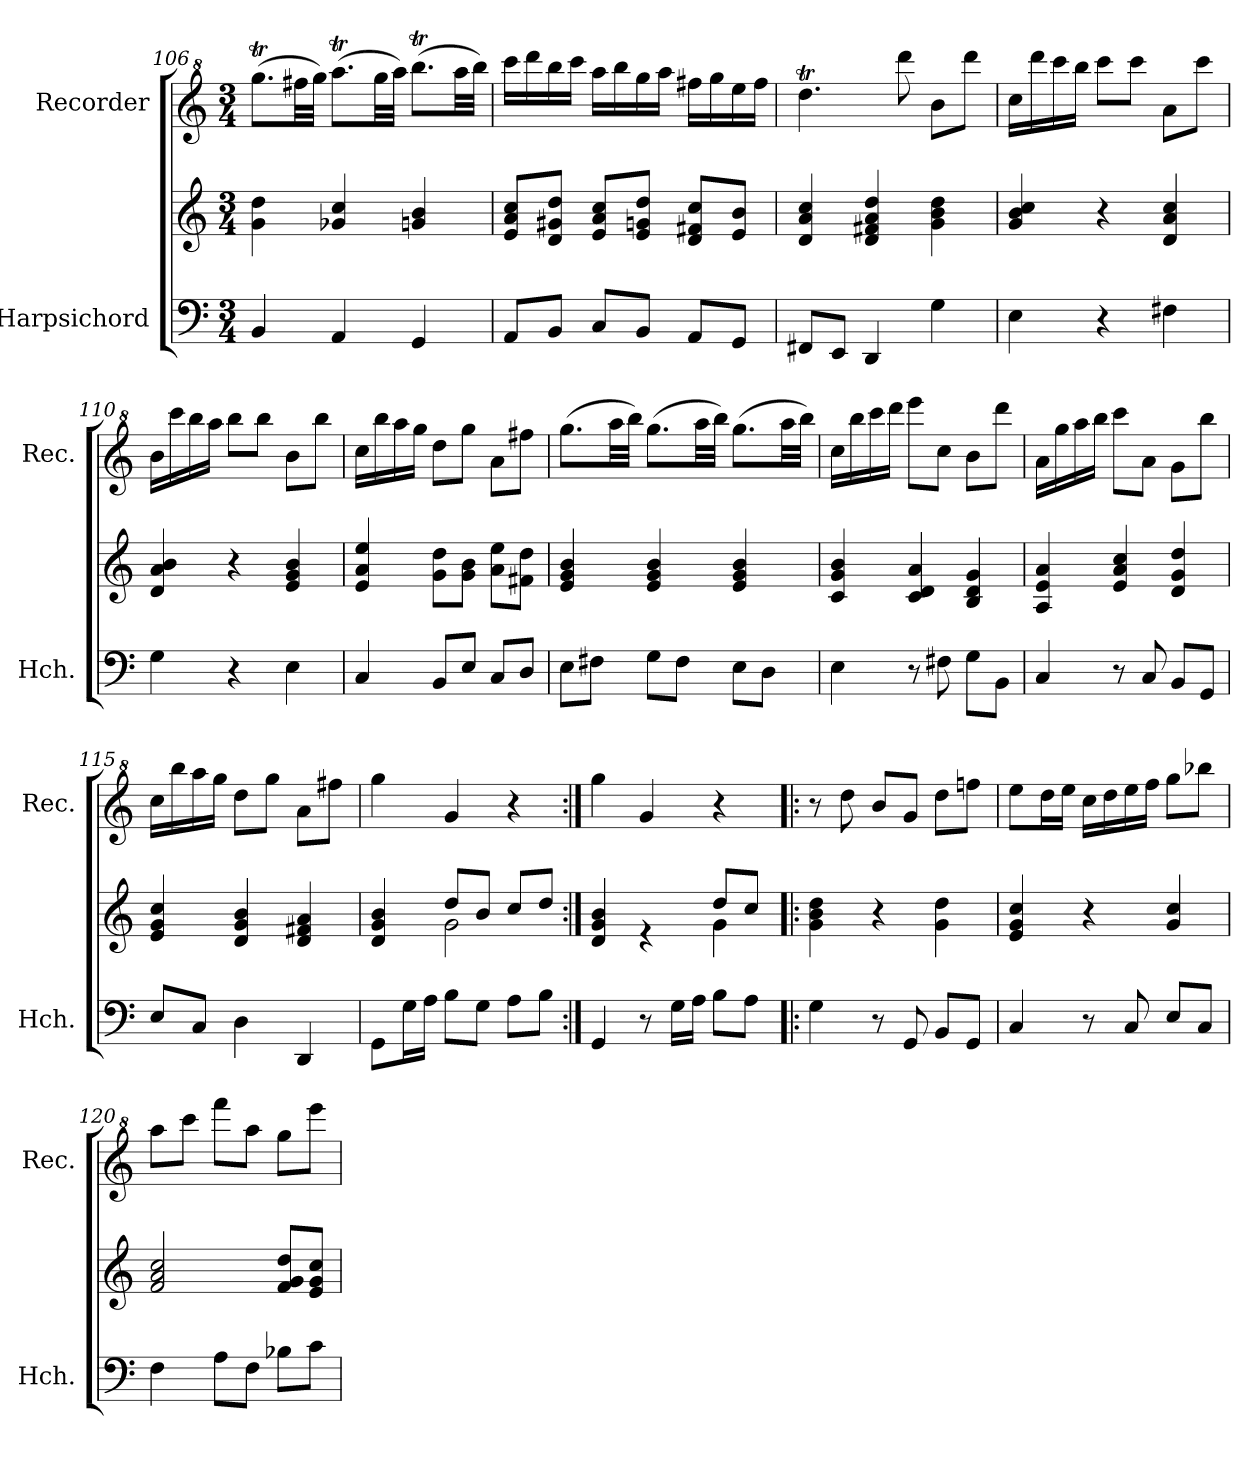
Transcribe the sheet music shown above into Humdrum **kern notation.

**kern	**kern	**kern
*part2	*part2	*part1
*staff3	*staff2	*staff1
*I"Harpsichord	*	*I"Recorder
*I'Hch.	*	*I'Rec.
*clefF4	*clefG2	*clefG^2
*k[]	*k[]	*k[]
*M3/4	*M3/4	*M3/4
=106	=106	=106
4BB/	4g\ 4dd\	(8.gggT\L
.	.	32fff#X\LL
.	.	32ggg\JJJ)
4AA/	4g-X/ 4cc/	(8.aaaT\L
.	.	32ggg\LL
.	.	32aaa\JJJ)
4GG/	4gn/ 4b/	(8.bbbt\L
.	.	32aaa\LL
.	.	32bbb\JJJ)
!!LO:LB:g=z
=107	=107	=107
8AA/L	8e/ 8a/ 8cc/L	16cccc\LL
.	.	16dddd\
8BB/J	8d/ 8g#X/ 8dd/J	16bbb\
.	.	16cccc\JJ
8C/L	8e/ 8a/ 8cc/L	16aaa\LL
.	.	16bbb\
8BB/J	8e/ 8gn/ 8dd/J	16ggg\
.	.	16aaa\JJ
8AA/L	8d/ 8f#X/ 8cc/L	16fff#X\LL
.	.	16ggg\
8GG/J	8e/ 8b/J	16eee\
.	.	16fff#\JJ
=108	=108	=108
8FF#X/L	4d/ 4a/ 4cc/	4.dddT\
8EE/J	.	.
4DD/	4d/ 4f#X/ 4a/ 4dd/	.
.	.	8dddd\
4G\	4g\ 4b\ 4dd\	8bb\L
.	.	8dddd\J
=109	=109	=109
4E\	4g/ 4b/ 4cc/	16ccc\LL
.	.	16dddd\
.	.	16cccc\
.	.	16bbb\JJ
4r	4r	8cccc\L
.	.	8cccc\J
4F#X\	4d/ 4a/ 4cc/	8aa\L
.	.	8cccc\J
=110	=110	=110
4G\	4d/ 4a/ 4b/	16bb\LL
.	.	16cccc\
.	.	16bbb\
.	.	16aaa\JJ
4r	4r	8bbb\L
.	.	8bbb\J
4E\	4e/ 4g/ 4b/	8bb\L
.	.	8bbb\J
!!LO:LB:g=z
=111	=111	=111
4C/	4e/ 4a/ 4ee/	16ccc\LL
.	.	16bbb\
.	.	16aaa\
.	.	16ggg\JJ
8BB/L	8g\ 8dd\L	8ddd\L
8E/J	8g\ 8b\J	8ggg\J
8C/L	8a\ 8ee\L	8aa\L
8D/J	8f#X\ 8dd\J	8fff#X\J
=112	=112	=112
8E\L	4e/ 4g/ 4b/	(8.ggg\L
8F#X\J	.	.
.	.	32aaa\LL
.	.	32bbb\JJJ)
8G\L	4e/ 4g/ 4b/	(8.ggg\L
8F#\J	.	.
.	.	32aaa\LL
.	.	32bbb\JJJ)
8E\L	4e/ 4g/ 4b/	(8.ggg\L
8D\J	.	.
.	.	32aaa\LL
.	.	32bbb\JJJ)
=113	=113	=113
4E\	4c/ 4g/ 4b/	16ccc\LL
.	.	16bbb\
.	.	16cccc\
.	.	16dddd\JJ
8r	4c/ 4d/ 4a/	8eeee\L
8F#X\	.	8ccc\J
8G\L	4B/ 4d/ 4g/	8bb\L
8BB\J	.	8dddd\J
=114	=114	=114
4C/	4A/ 4e/ 4a/	16aa\LL
.	.	16ggg\
.	.	16aaa\
.	.	16bbb\JJ
8r	4e/ 4a/ 4cc/	8cccc\L
8C/	.	8aa\J
8BB/L	4d/ 4g/ 4dd/	8gg\L
8GG/J	.	8bbb\J
!!LO:LB:g=z
=115	=115	=115
8E/L	4e/ 4g/ 4cc/	16ccc\LL
.	.	16bbb\
8C/J	.	16aaa\
.	.	16ggg\JJ
4D\	4d/ 4g/ 4b/	8ddd\L
.	.	8ggg\J
4DD/	4d/ 4f#X/ 4a/	8aa\L
.	.	8fff#X\J
=116	=116	=116
*	*^	*
8GG\L	4d/ 4g/ 4b/	4ryy	4ggg\
16G\L	.	.	.
16A\JJ	.	.	.
8B\L	2g\	8dd/L	4gg/
8G\J	.	8b/J	.
8A\L	.	8cc/L	4r
8B\J	.	8dd/J	.
=117:|!	=117:|!	=117:|!	=117:|!
4GG/	4d/ 4g/ 4b/	2ryy	4ggg\
8r	4re	.	4gg/
16G\LL	.	.	.
16A\JJ	.	.	.
8B\L	4g\	8dd/L	4r
8A\J	.	8cc/J	.
*	*v	*v	*
=118!|:	=118!|:	=118!|:
4G\	4g\ 4b\ 4dd\	8r
.	.	8ddd\
8r	4r	8bb/L
8GG/	.	8gg/J
8BB/L	4g\ 4dd\	8ddd\L
8GG/J	.	8fffn\J
=119	=119	=119
4C/	4e/ 4g/ 4cc/	8eee\L
.	.	16ddd\L
.	.	16eee\JJ
8r	4r	16ccc\LL
.	.	16ddd\
8C/	.	16eee\
.	.	16fff\JJ
8E/L	4g/ 4cc/	8ggg\L
8C/J	.	8bbb-X\J
!!LO:PB:g=z
=120	=120	=120
4F\	2f/ 2a/ 2cc/	8aaa\L
.	.	8cccc\J
8A\L	.	8ffff\L
8F\J	.	8aaa\J
8B-X\L	8f/ 8g/ 8dd/L	8ggg\L
8c\J	8e/ 8g/ 8cc/J	8eeee\J
=	=	=
*-	*-	*-
